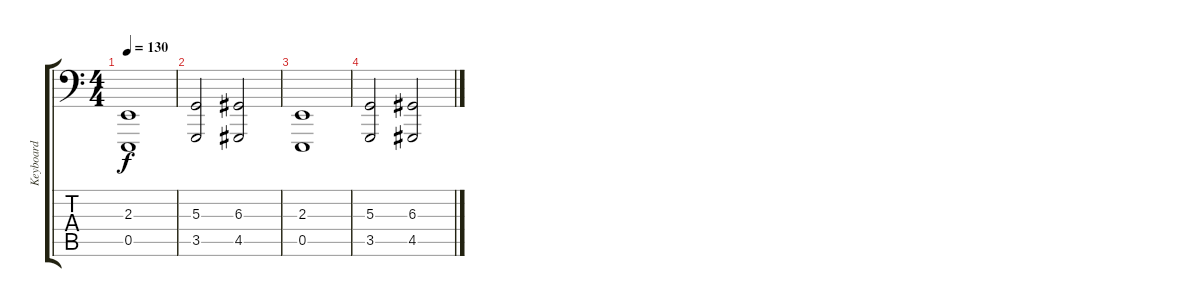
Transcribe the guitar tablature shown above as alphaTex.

\track ("Keyboard" "Keyboard") {instrument lead1square}
\staff {score tabs}
\tuning (C3 G2 D2 A1 E1 B0) {hide}
\ts (4 4)
\tempo 130
\clef f4
\ks c
(2.3 0.5).1{dy f} |
(5.3 3.5).2 (6.3 4.5).2 |
(2.3 0.5).1 |
(5.3 3.5).2 (6.3 4.5).2
